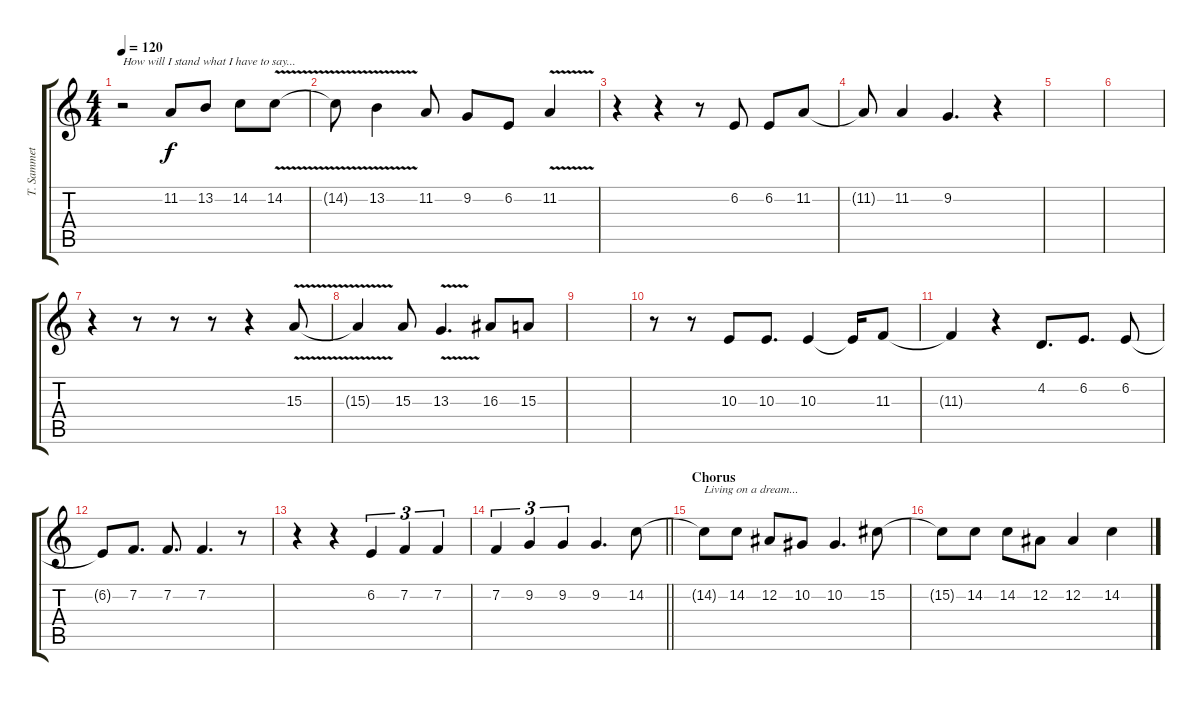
\track ("T. Sammet - Vocals" "T. Sammet ") {instrument violin}
\staff {score tabs}
\tuning (Eb4 Bb3 Gb3 Db3 Ab2 Eb2) {hide}
\ts (4 4)
\tempo 120
\clef g2
\ks c
r.2{txt "How will I stand what I have to say..." dy f} 11.2.8 13.2.8 14.2.8 14.2{v}.8 |
14.2{t}.8 13.2{v}.4 11.2.8 9.2.8 6.2.8 11.2{v}.4 |
r.4 r.4 r.8 6.2.8 6.2.8 11.2.8 |
11.2{t}.8 11.2.4 9.2.4{d} r.4 |
|
|
r.4 r.8 r.8 r.8 r.4 15.3{v}.8 |
15.3{t}.4 15.3.8 13.3{v}.4{d} 16.3.8 15.3.8 |
|
r.8 r.8 10.3.8 10.3.8{d} 10.3.4 10.3{t}.16 11.3.8 |
11.3{t}.4 r.4 4.2.8{d} 6.2.8{d} 6.2.8 |
6.2{t}.8 7.2.8{d} 7.2.8{d} 7.2.4{d} r.8 |
r.4 r.4 6.2.4{tu (3 2)} 7.2.4{tu (3 2)} 7.2.4{tu (3 2)} |
\barLineRight lightlight
7.2.4{tu (3 2)} 9.2.4{tu (3 2)} 9.2.4{tu (3 2)} 9.2.4{d} 14.2.8 |
\section ("" "Chorus")
14.2{t}.8{txt "Living on a dream..."} 14.2.8 12.2.8 10.2.8 10.2.4{d} 15.2.8 |
15.2{t}.8 14.2.8 14.2.8 12.2.8 12.2.4 14.2.4
